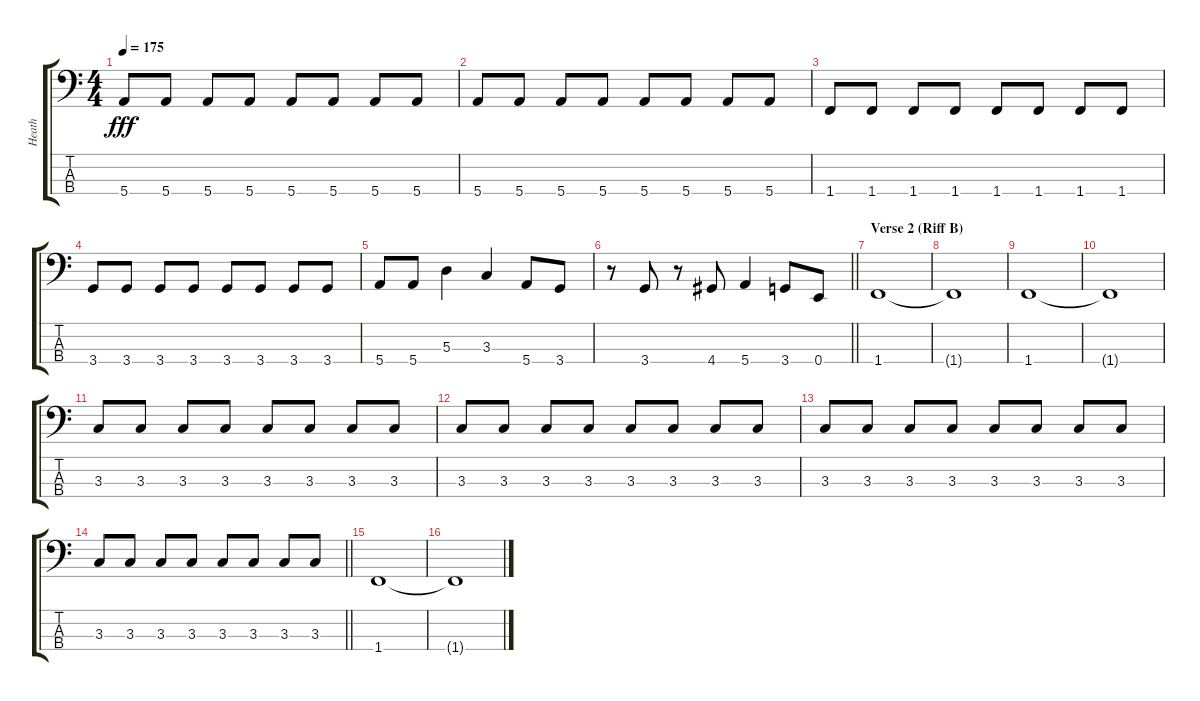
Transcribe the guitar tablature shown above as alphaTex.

\track ("Heath" "Heath") {instrument electricbasspick}
\staff {score tabs}
\tuning (G2 D2 A1 E1) {hide}
\ts (4 4)
\tempo 175
\clef f4
\ks c
5.4.8{dy fff} 5.4.8 5.4.8 5.4.8 5.4.8 5.4.8 5.4.8 5.4.8 |
5.4.8 5.4.8 5.4.8 5.4.8 5.4.8 5.4.8 5.4.8 5.4.8 |
1.4.8 1.4.8 1.4.8 1.4.8 1.4.8 1.4.8 1.4.8 1.4.8 |
3.4.8 3.4.8 3.4.8 3.4.8 3.4.8 3.4.8 3.4.8 3.4.8 |
5.4.8 5.4.8 5.3.4 3.3.4 5.4.8 3.4.8 |
\barLineRight lightlight
r.8 3.4.8 r.8 4.4.8 5.4.4 3.4.8 0.4.8 |
\section ("" "Verse 2 (Riff B)")
1.4.1 |
1.4{t}.1 |
1.4.1 |
1.4{t}.1 |
3.3.8 3.3.8 3.3.8 3.3.8 3.3.8 3.3.8 3.3.8 3.3.8 |
3.3.8 3.3.8 3.3.8 3.3.8 3.3.8 3.3.8 3.3.8 3.3.8 |
3.3.8 3.3.8 3.3.8 3.3.8 3.3.8 3.3.8 3.3.8 3.3.8 |
\barLineRight lightlight
3.3.8 3.3.8 3.3.8 3.3.8 3.3.8 3.3.8 3.3.8 3.3.8 |
1.4.1 |
1.4{t}.1
